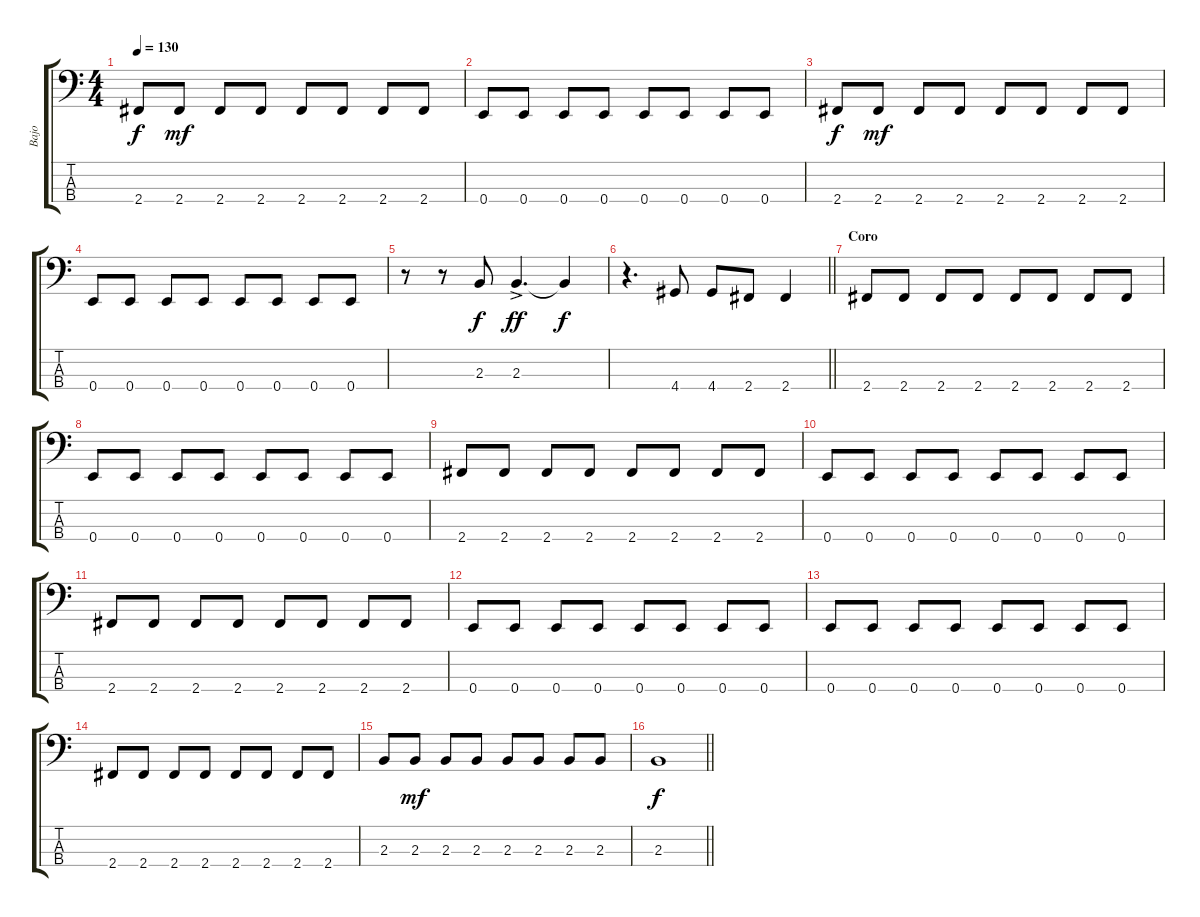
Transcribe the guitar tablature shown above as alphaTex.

\track ("Bajo" "Bajo") {instrument electricbassfinger}
\staff {score tabs}
\tuning (G2 D2 A1 E1) {hide}
\ts (4 4)
\tempo 130
\clef f4
\ks c
2.4.8{dy f} 2.4.8{dy mf} 2.4.8 2.4.8 2.4.8 2.4.8 2.4.8 2.4.8 |
0.4.8 0.4.8 0.4.8 0.4.8 0.4.8 0.4.8 0.4.8 0.4.8 |
2.4.8{dy f} 2.4.8{dy mf} 2.4.8 2.4.8 2.4.8 2.4.8 2.4.8 2.4.8 |
0.4.8 0.4.8 0.4.8 0.4.8 0.4.8 0.4.8 0.4.8 0.4.8 |
r.8 r.8 2.3.8{dy f} 2.3{ac}.4{d dy ff} 2.3{t}.4{dy f} |
\barLineRight lightlight
r.4{d} 4.4.8 4.4.8 2.4.8 2.4.4 |
\section ("" "Coro")
2.4.8 2.4.8 2.4.8 2.4.8 2.4.8 2.4.8 2.4.8 2.4.8 |
0.4.8 0.4.8 0.4.8 0.4.8 0.4.8 0.4.8 0.4.8 0.4.8 |
2.4.8 2.4.8 2.4.8 2.4.8 2.4.8 2.4.8 2.4.8 2.4.8 |
0.4.8 0.4.8 0.4.8 0.4.8 0.4.8 0.4.8 0.4.8 0.4.8 |
2.4.8 2.4.8 2.4.8 2.4.8 2.4.8 2.4.8 2.4.8 2.4.8 |
0.4.8 0.4.8 0.4.8 0.4.8 0.4.8 0.4.8 0.4.8 0.4.8 |
0.4.8 0.4.8 0.4.8 0.4.8 0.4.8 0.4.8 0.4.8 0.4.8 |
2.4.8 2.4.8 2.4.8 2.4.8 2.4.8 2.4.8 2.4.8 2.4.8 |
2.3.8 2.3.8{dy mf} 2.3.8 2.3.8 2.3.8 2.3.8 2.3.8 2.3.8 |
\barLineRight lightlight
2.3.1{dy f}
